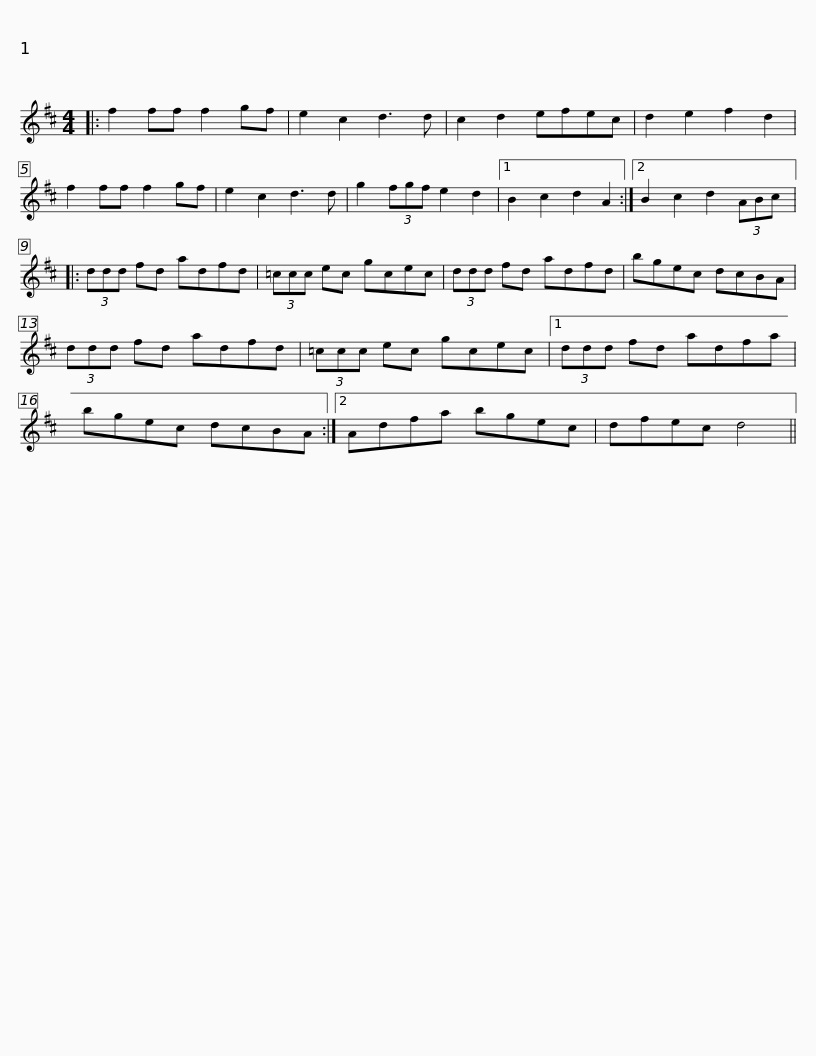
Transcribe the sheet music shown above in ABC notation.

X:1
L:1/8
M:4/4
I:linebreak $
K:D
V:1 treble
V:1
|: f2 ff f2 gf | e2 c2 d3 d | c2 d2 efec | d2 e2 f2 d2 | f2 ff f2 gf | %5
 e2 c2 d3 d | g2 (3fgf e2 d2 |1$ B2 c2 d2 A2 :|2 B2 c2 d2 (3ABc |: (3ddd fd adfd | %10
 (3=ccc ec gcec | (3ddd fd adfd |$ bgec dcBA | (3ddd fd adfd | (3=ccc ec gcec |1 %15
 (3ddd fd adfa | bgec dcBA :|2$ Adfa bgec | dfec d4 || %19
